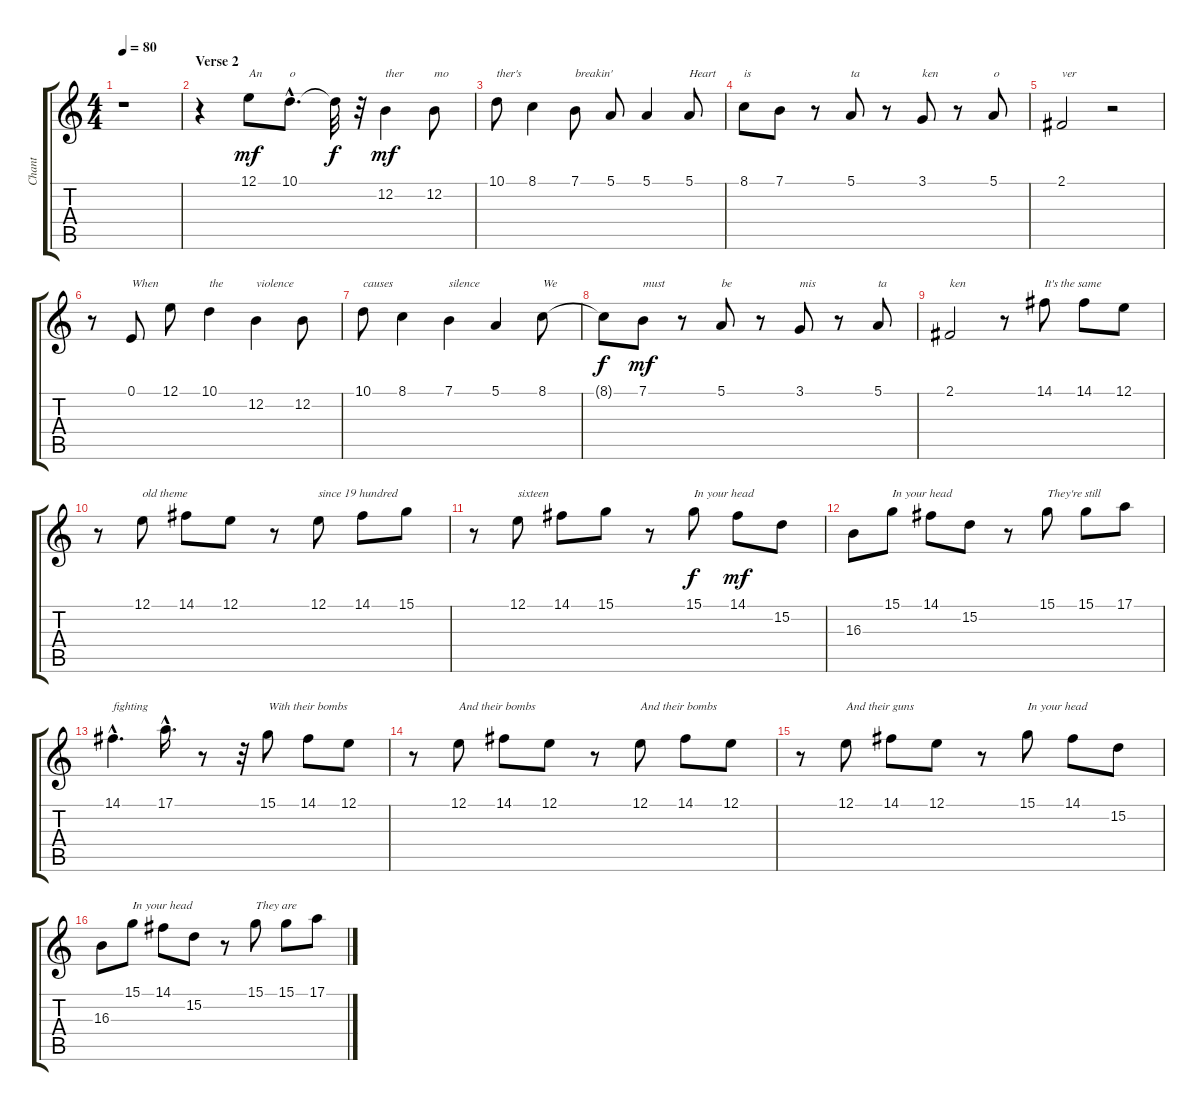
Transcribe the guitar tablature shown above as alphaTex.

\track ("Chant" "Chant") {instrument pad3polysynth}
\staff {score tabs}
\tuning (E4 B3 G3 D3 A2 E2) {hide}
\ts (4 4)
\tempo 80
\clef g2
\ks c
r.1{dy mf} |
\section ("" "Verse 2")
r.4{volume 15} 12.1.8{txt "An"} 10.1{hac}.8{d txt "o"} 10.1{t}.32{dy f} r.32 12.2.4{txt "ther" dy mf} 12.2.8{txt "mo"} |
10.1.8{txt "ther's"} 8.1.4 7.1.8{txt "breakin'"} 5.1.8 5.1.4 5.1.8{txt "Heart"} |
8.1.8{txt "is"} 7.1.8 r.8 5.1.8{txt "ta"} r.8 3.1.8{txt "ken"} r.8 5.1.8{txt "o"} |
2.1.2{txt "ver"} r.2 |
r.8 0.1.8{txt "When"} 12.1.8 10.1.4{txt "the"} 12.2.4{txt "violence"} 12.2.8 |
10.1.8{txt "causes"} 8.1.4 7.1.4{txt "silence"} 5.1.4 8.1.8{txt "We"} |
8.1{t}.8{dy f} 7.1.8{txt "must" dy mf} r.8 5.1.8{txt "be"} r.8 3.1.8{txt "mis"} r.8 5.1.8{txt "ta"} |
2.1.2{txt "ken"} r.8 14.1.8{txt "It's the same"} 14.1.8 12.1.8 |
r.8 12.1.8{txt "old theme"} 14.1.8 12.1.8 r.8 12.1.8{txt "since 19 hundred"} 14.1.8 15.1.8 |
r.8 12.1.8{txt "sixteen"} 14.1.8 15.1.8 r.8 15.1.8{txt "In your head" dy f} 14.1.8{dy mf} 15.2.8 |
16.3.8 15.1.8{txt "In your head"} 14.1.8 15.2.8 r.8 15.1.8{txt "They're still"} 15.1.8 17.1.8 |
14.1{hac}.4{d txt "fighting"} 17.1{hac}.16{d} r.8 r.32 15.1.8{txt "With their bombs"} 14.1.8 12.1.8 |
r.8 12.1.8{txt "And their bombs"} 14.1.8 12.1.8 r.8 12.1.8{txt "And their bombs"} 14.1.8 12.1.8 |
r.8 12.1.8{txt "And their guns"} 14.1.8 12.1.8 r.8 15.1.8{txt "In your head"} 14.1.8 15.2.8 |
16.3.8 15.1.8{txt "In your head"} 14.1.8 15.2.8 r.8 15.1.8{txt "They are"} 15.1.8 17.1.8
